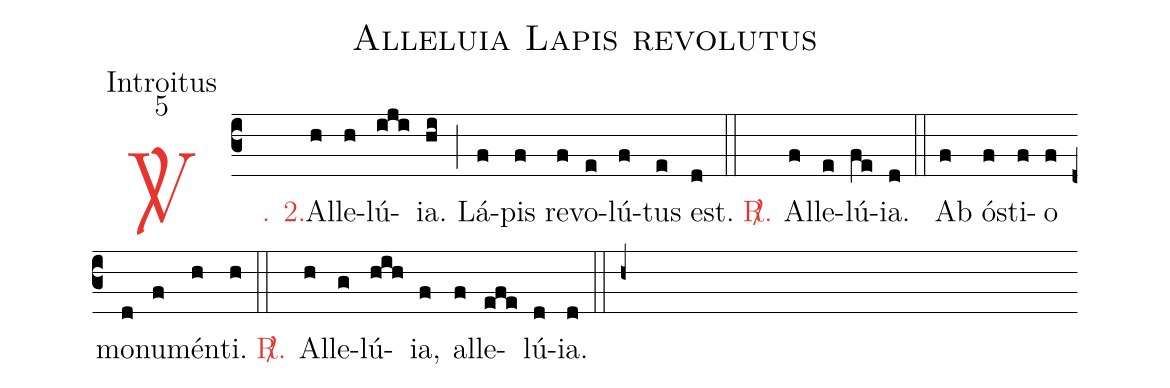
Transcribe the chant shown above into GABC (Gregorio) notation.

name: Alleluia Lapis revolutus;
office-part: Introitus;
mode: 5;
%%
(c3)

<c><sp>V/</sp>. 2.</c>() Al(h)le(h)lú(iji)ia.(hi) (;) Lá(f)pis(f) re(f)vo(e)lú(f)tus(e) est.(d)

(::)

<nlba><c><sp>R/</sp>.</c>() Al</nlba>(f)le(e)lú(fe)ia.(d)

(::)

Ab(f) ós(f)ti(f)o(f) mo(d)nu(f)mén(h)ti.(h)

(::)

<nlba><c><sp>R/</sp>.</c>() Al</nlba>(h)le(g)lú(hih)ia,(f) al(f)le(efe)lú(d)ia.(d)

(::)

(h+)
